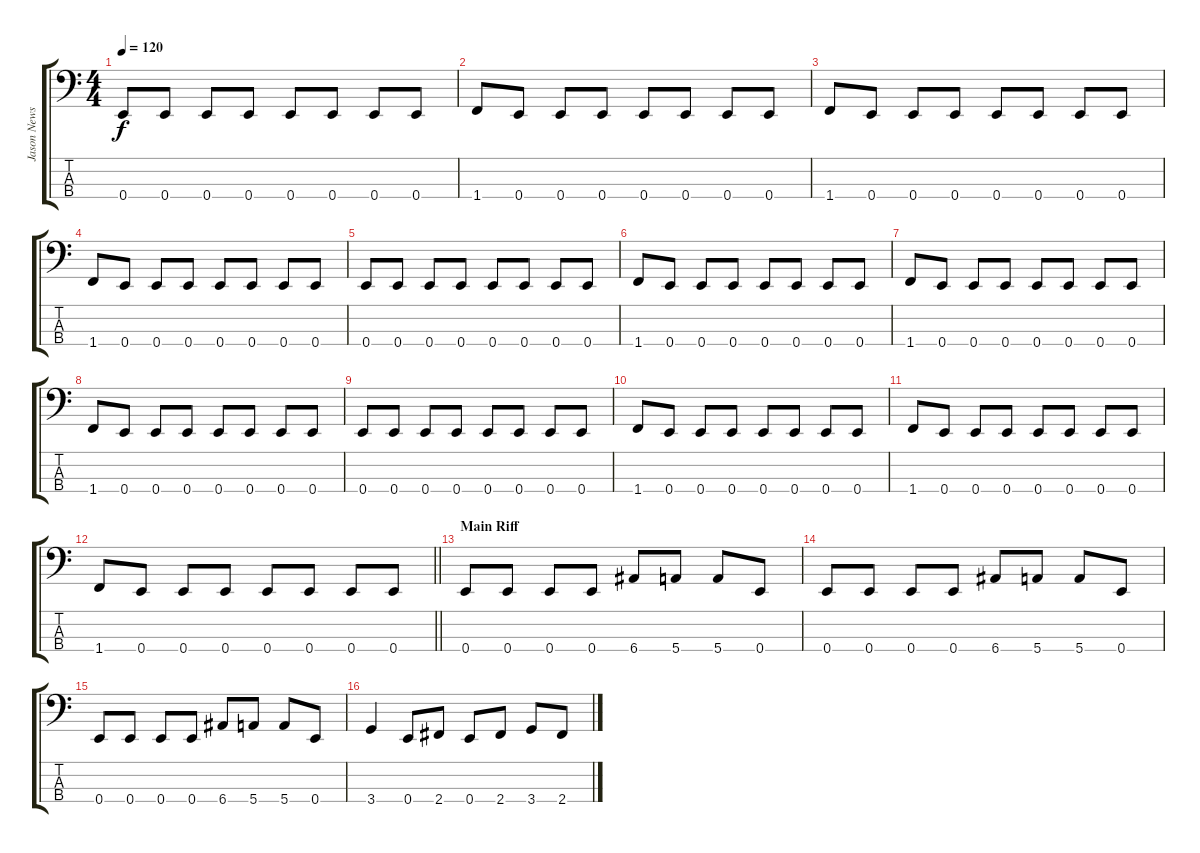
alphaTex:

\track ("Jason Newsted" "Jason News") {instrument electricbassfinger}
\staff {score tabs}
\tuning (G2 D2 A1 E1) {hide}
\ts (4 4)
\tempo 120
\clef f4
\ks c
0.4.8{dy f} 0.4.8 0.4.8 0.4.8 0.4.8 0.4.8 0.4.8 0.4.8 |
1.4.8 0.4.8 0.4.8 0.4.8 0.4.8 0.4.8 0.4.8 0.4.8 |
1.4.8 0.4.8 0.4.8 0.4.8 0.4.8 0.4.8 0.4.8 0.4.8 |
1.4.8 0.4.8 0.4.8 0.4.8 0.4.8 0.4.8 0.4.8 0.4.8 |
0.4.8 0.4.8 0.4.8 0.4.8 0.4.8 0.4.8 0.4.8 0.4.8 |
1.4.8 0.4.8 0.4.8 0.4.8 0.4.8 0.4.8 0.4.8 0.4.8 |
1.4.8 0.4.8 0.4.8 0.4.8 0.4.8 0.4.8 0.4.8 0.4.8 |
1.4.8 0.4.8 0.4.8 0.4.8 0.4.8 0.4.8 0.4.8 0.4.8 |
0.4.8 0.4.8 0.4.8 0.4.8 0.4.8 0.4.8 0.4.8 0.4.8 |
1.4.8 0.4.8 0.4.8 0.4.8 0.4.8 0.4.8 0.4.8 0.4.8 |
1.4.8 0.4.8 0.4.8 0.4.8 0.4.8 0.4.8 0.4.8 0.4.8 |
\barLineRight lightlight
1.4.8 0.4.8 0.4.8 0.4.8 0.4.8 0.4.8 0.4.8 0.4.8 |
\section ("" "Main Riff")
0.4.8 0.4.8 0.4.8 0.4.8 6.4.8 5.4.8 5.4.8 0.4.8 |
0.4.8 0.4.8 0.4.8 0.4.8 6.4.8 5.4.8 5.4.8 0.4.8 |
0.4.8 0.4.8 0.4.8 0.4.8 6.4.8 5.4.8 5.4.8 0.4.8 |
3.4.4 0.4.8 2.4.8 0.4.8 2.4.8 3.4.8 2.4.8
